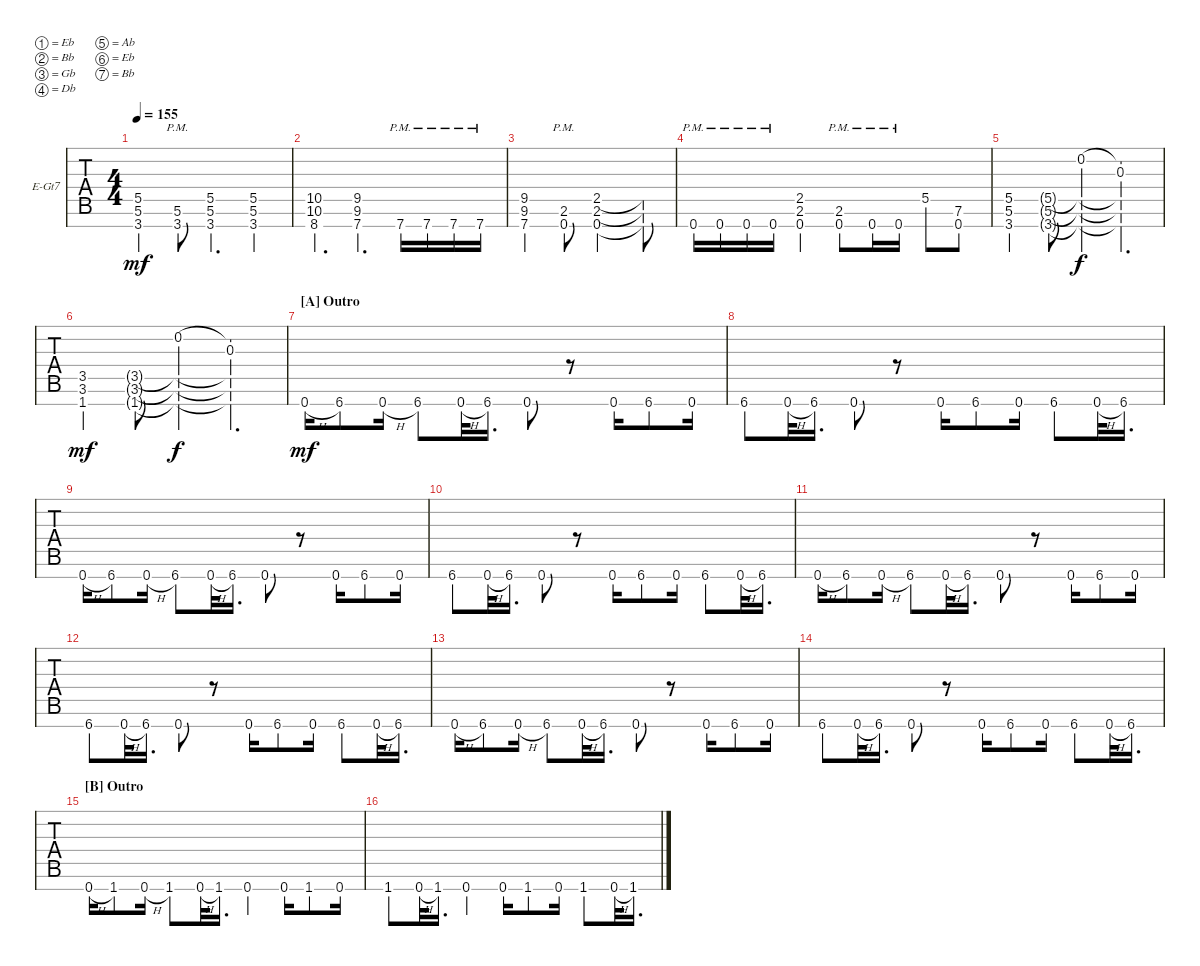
\defaultSystemsLayout 4
\bracketExtendMode groupsimilarinstruments
\firstSystemTrackNameOrientation horizontal
\otherSystemsTrackNameOrientation horizontal
\track ("Chris Feener" "E-Gt7") {instrument distortionguitar}
\staff {tabs}
\tuning (Eb4 Bb3 Gb3 Db3 Ab2 Eb2 Bb1)
\ts (4 4)
\tempo 155
\clef g2
\ks c
(3.7 5.6 5.5).4{dy mf} (3.7{pm} 5.6{pm}).8 (5.5 5.6 3.7).4{d} (5.5 5.6 3.7).4 |
(10.5 10.6 8.7).4{d} (9.5 9.6 7.7).4{d} 7.7{pm}.16 7.7{pm}.16 7.7{pm}.16 7.7{pm}.16 |
(7.7 9.6 9.5).4 (0.7{pm} 2.6{pm}).8 (2.6 2.5 0.7).2 (2.6{t} 0.7{t} 2.5{t}).8 |
0.7{pm}.16 0.7{pm}.16 0.7{pm}.16 0.7{pm}.16 (0.7 2.6 2.5).4 (0.7{pm} 2.6{pm}).8 0.7{pm}.16 0.7{pm}.16 5.5.8 (0.7 7.6).8 |
(3.7 5.6 5.5).4 (3.7{g} 5.6{g} 5.5{g}).8 (0.2 5.5{t} 3.7{t} 5.6{t}).4{dy f} (0.3 0.2{t} 5.5{t} 3.7{t} 5.6{t}).4{d} |
(1.7 3.6 3.5).4{dy mf} (1.7{g} 3.6{g} 3.5{g}).8 (0.2 3.5{t} 3.6{t} 1.7{t}).4{dy f} (0.3 0.2{t} 3.5{t} 3.6{t} 1.7{t}).4{d} |
\section ("A" "Outro")
0.7{h}.16{dy mf} 6.7.8 0.7{h}.16 6.7.8 0.7{h}.32 6.7.16{d} 0.7.8 r.8 0.7.16 6.7.8 0.7.16 |
6.7.8 0.7{h}.32 6.7.16{d} 0.7.8 r.8 0.7.16 6.7.8 0.7.16 6.7.8 0.7{h}.32 6.7.16{d} |
0.7{h}.16 6.7.8 0.7{h}.16 6.7.8 0.7{h}.32 6.7.16{d} 0.7.8 r.8 0.7.16 6.7.8 0.7.16 |
6.7.8 0.7{h}.32 6.7.16{d} 0.7.8 r.8 0.7.16 6.7.8 0.7.16 6.7.8 0.7{h}.32 6.7.16{d} |
0.7{h}.16 6.7.8 0.7{h}.16 6.7.8 0.7{h}.32 6.7.16{d} 0.7.8 r.8 0.7.16 6.7.8 0.7.16 |
6.7.8 0.7{h}.32 6.7.16{d} 0.7.8 r.8 0.7.16 6.7.8 0.7.16 6.7.8 0.7{h}.32 6.7.16{d} |
0.7{h}.16 6.7.8 0.7{h}.16 6.7.8 0.7{h}.32 6.7.16{d} 0.7.8 r.8 0.7.16 6.7.8 0.7.16 |
6.7.8 0.7{h}.32 6.7.16{d} 0.7.8 r.8 0.7.16 6.7.8 0.7.16 6.7.8 0.7{h}.32 6.7.16{d} |
\section ("B" "Outro")
0.7{h}.16 1.7.8 0.7{h}.16 1.7.8 0.7{h}.32 1.7.16{d} 0.7.4 0.7.16 1.7.8 0.7.16 |
1.7.8 0.7{h}.32 1.7.16{d} 0.7.4 0.7.16 1.7.8 0.7.16 1.7.8 0.7{h}.32 1.7.16{d}
